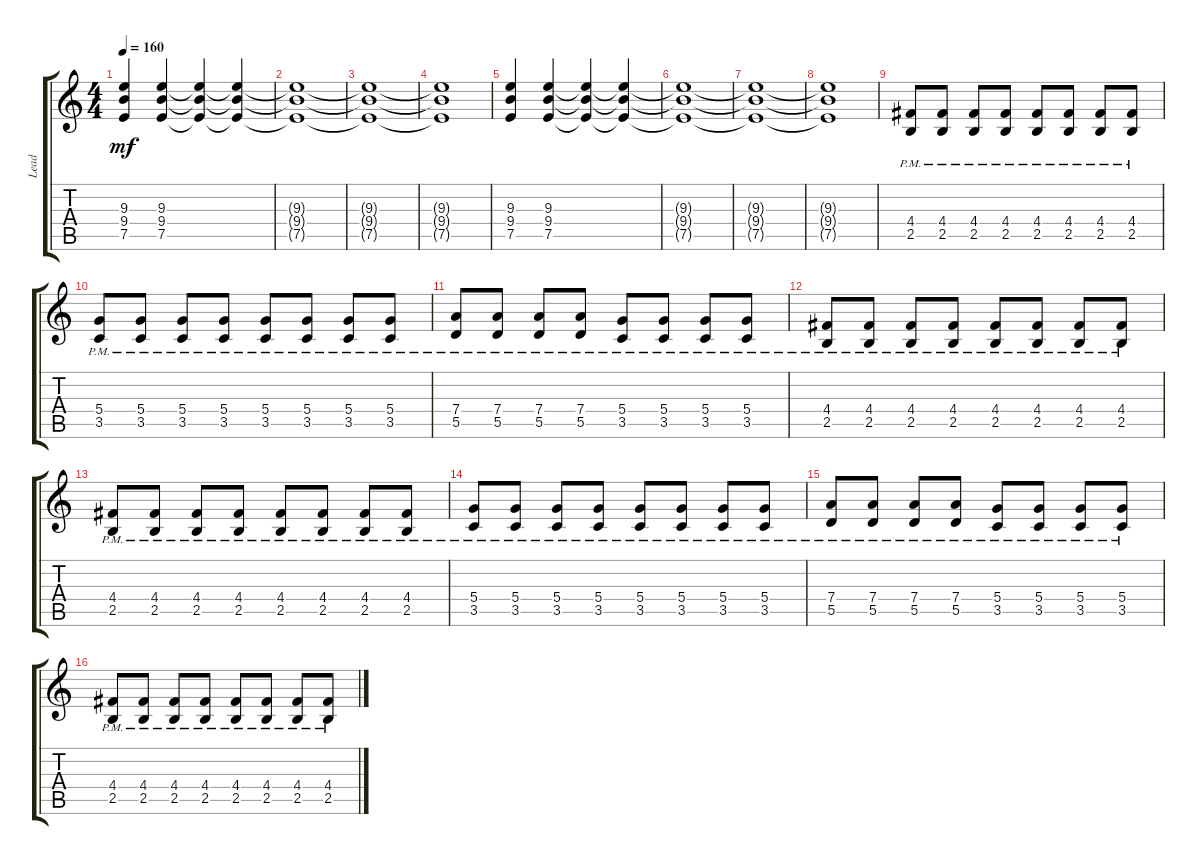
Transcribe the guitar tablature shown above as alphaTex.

\track ("Lead" "Lead") {instrument overdrivenguitar}
\staff {score tabs}
\tuning (E4 B3 G3 D3 A2 E2) {hide}
\ts (4 4)
\tempo 160
\clef g2
\ks c
(9.3 9.4 7.5).4{dy mf instrument overdrivenguitar} (9.3 9.4 7.5).4 (9.3{t} 9.4{t} 7.5{t}).4 (9.3{t} 9.4{t} 7.5{t}).4 |
(9.3{t} 9.4{t} 7.5{t}).1 |
(9.3{t} 9.4{t} 7.5{t}).1 |
(9.3{t} 9.4{t} 7.5{t}).1 |
(9.3 9.4 7.5).4 (9.3 9.4 7.5).4 (9.3{t} 9.4{t} 7.5{t}).4 (9.3{t} 9.4{t} 7.5{t}).4 |
(9.3{t} 9.4{t} 7.5{t}).1 |
(9.3{t} 9.4{t} 7.5{t}).1 |
(9.3{t} 9.4{t} 7.5{t}).1 |
(4.4{pm} 2.5{pm}).8 (4.4{pm} 2.5{pm}).8 (4.4{pm} 2.5{pm}).8 (4.4{pm} 2.5{pm}).8 (4.4{pm} 2.5{pm}).8 (4.4{pm} 2.5{pm}).8 (4.4{pm} 2.5{pm}).8 (4.4{pm} 2.5{pm}).8 |
(5.4{pm} 3.5{pm}).8 (5.4{pm} 3.5{pm}).8 (5.4{pm} 3.5{pm}).8 (5.4{pm} 3.5{pm}).8 (5.4{pm} 3.5{pm}).8 (5.4{pm} 3.5{pm}).8 (5.4{pm} 3.5{pm}).8 (5.4{pm} 3.5{pm}).8 |
(7.4{pm} 5.5{pm}).8 (7.4{pm} 5.5{pm}).8 (7.4{pm} 5.5{pm}).8 (7.4{pm} 5.5{pm}).8 (5.4{pm} 3.5{pm}).8 (5.4{pm} 3.5{pm}).8 (5.4{pm} 3.5{pm}).8 (5.4{pm} 3.5{pm}).8 |
(4.4{pm} 2.5{pm}).8 (4.4{pm} 2.5{pm}).8 (4.4{pm} 2.5{pm}).8 (4.4{pm} 2.5{pm}).8 (4.4{pm} 2.5{pm}).8 (4.4{pm} 2.5{pm}).8 (4.4{pm} 2.5{pm}).8 (4.4{pm} 2.5{pm}).8 |
(4.4{pm} 2.5{pm}).8 (4.4{pm} 2.5{pm}).8 (4.4{pm} 2.5{pm}).8 (4.4{pm} 2.5{pm}).8 (4.4{pm} 2.5{pm}).8 (4.4{pm} 2.5{pm}).8 (4.4{pm} 2.5{pm}).8 (4.4{pm} 2.5{pm}).8 |
(5.4{pm} 3.5{pm}).8 (5.4{pm} 3.5{pm}).8 (5.4{pm} 3.5{pm}).8 (5.4{pm} 3.5{pm}).8 (5.4{pm} 3.5{pm}).8 (5.4{pm} 3.5{pm}).8 (5.4{pm} 3.5{pm}).8 (5.4{pm} 3.5{pm}).8 |
(7.4{pm} 5.5{pm}).8 (7.4{pm} 5.5{pm}).8 (7.4{pm} 5.5{pm}).8 (7.4{pm} 5.5{pm}).8 (5.4{pm} 3.5{pm}).8 (5.4{pm} 3.5{pm}).8 (5.4{pm} 3.5{pm}).8 (5.4{pm} 3.5{pm}).8 |
(4.4{pm} 2.5{pm}).8 (4.4{pm} 2.5{pm}).8 (4.4{pm} 2.5{pm}).8 (4.4{pm} 2.5{pm}).8 (4.4{pm} 2.5{pm}).8 (4.4{pm} 2.5{pm}).8 (4.4{pm} 2.5{pm}).8 (4.4{pm} 2.5{pm}).8
